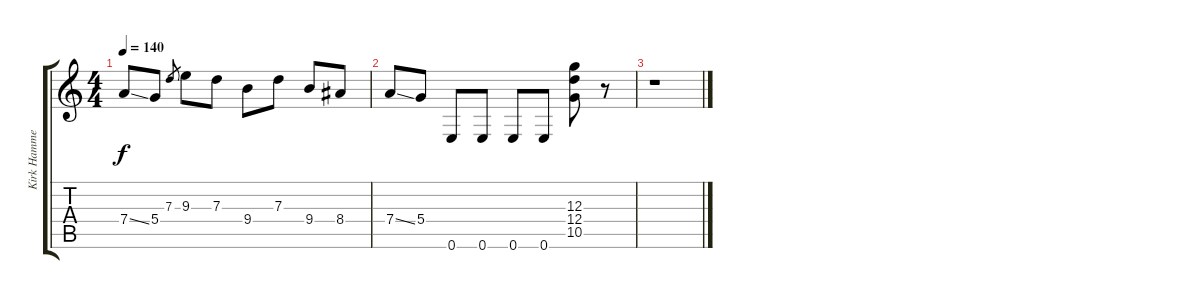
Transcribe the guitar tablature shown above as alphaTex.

\track ("Kirk Hammett" "Kirk Hamme") {instrument overdrivenguitar}
\staff {score tabs}
\tuning (E4 B3 G3 D3 A2 E2) {hide}
\ts (4 4)
\tempo 140
\clef g2
\ks c
7.4{ss}.8{dy f} 5.4.8 7.3.8{gr} 9.3.8 7.3.8 9.4.8 7.3.8 9.4.8 8.4.8 |
7.4{ss}.8 5.4.8 0.6.8 0.6.8 0.6.8 0.6.8 (12.3 12.4 10.5).8 r.8 |
r.1
